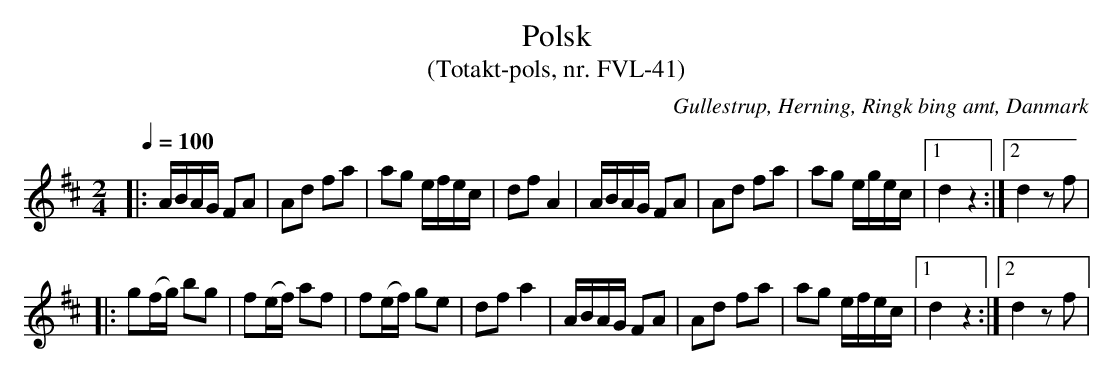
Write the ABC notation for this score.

X:1
T:Polsk
T:(Totakt-pols, nr. FVL-41)
O:Gullestrup, Herning, Ringk bing amt, Danmark
M:2/4
L:1/8
Q:1/4=100
K:D
|: A/B/A/G/ FA | Ad fa | ag e/f/e/c/ | df A2 | A/B/A/G/ FA | Ad fa | ag e/g/e/c/ |1 d2 z2 :|2 d2 zf |
|: g(f/g/) bg | f(e/f/) af | f(e/f/) ge | df a2 | A/B/A/G/ FA | Ad fa | ag e/f/e/c/ |1 d2 z2 :|2 d2 zf |
